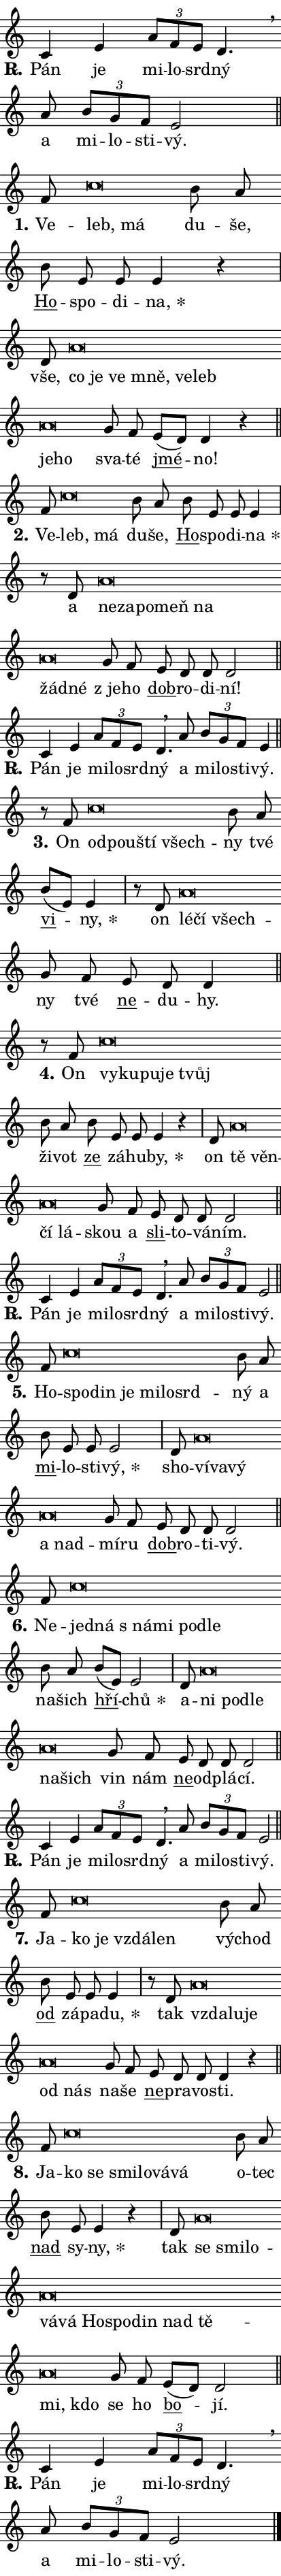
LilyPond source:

\version "2.22.1"
\header { tagline = "" }
\paper {
  indent = 0\cm
  top-margin = 0\cm
  right-margin = 0\cm
  bottom-margin = 0\cm
  left-margin = 0\cm
  paper-width = 7\cm
  page-breaking = #ly:one-page-breaking
  system-system-spacing.basic-distance = #11
  score-system-spacing.basic-distance = #11
  ragged-last = ##f
}


%% Author: Thomas Morley
%% https://lists.gnu.org/archive/html/lilypond-user/2020-05/msg00002.html
#(define (line-position grob)
"Returns position of @var[grob} in current system:
   @code{'start}, if at first time-step
   @code{'end}, if at last time-step
   @code{'middle} otherwise
"
  (let* ((col (ly:item-get-column grob))
         (ln (ly:grob-object col 'left-neighbor))
         (rn (ly:grob-object col 'right-neighbor))
         (col-to-check-left (if (ly:grob? ln) ln col))
         (col-to-check-right (if (ly:grob? rn) rn col))
         (break-dir-left
           (and
             (ly:grob-property col-to-check-left 'non-musical #f)
             (ly:item-break-dir col-to-check-left)))
         (break-dir-right
           (and
             (ly:grob-property col-to-check-right 'non-musical #f)
             (ly:item-break-dir col-to-check-right))))
        (cond ((eqv? 1 break-dir-left) 'start)
              ((eqv? -1 break-dir-right) 'end)
              (else 'middle))))

#(define (tranparent-at-line-position vctor)
  (lambda (grob)
  "Relying on @code{line-position} select the relevant enry from @var{vctor}.
Used to determine transparency,"
    (case (line-position grob)
      ((end) (not (vector-ref vctor 0)))
      ((middle) (not (vector-ref vctor 1)))
      ((start) (not (vector-ref vctor 2))))))

noteHeadBreakVisibility =
#(define-music-function (break-visibility)(vector?)
"Makes @code{NoteHead}s transparent relying on @var{break-visibility}"
#{
  \override NoteHead.transparent =
    #(tranparent-at-line-position break-visibility)
#})

#(define delete-ledgers-for-transparent-note-heads
  (lambda (grob)
    "Reads whether a @code{NoteHead} is transparent.
If so this @code{NoteHead} is removed from @code{'note-heads} from
@var{grob}, which is supposed to be @code{LedgerLineSpanner}.
As a result ledgers are not printed for this @code{NoteHead}"
    (let* ((nhds-array (ly:grob-object grob 'note-heads))
           (nhds-list
             (if (ly:grob-array? nhds-array)
                 (ly:grob-array->list nhds-array)
                 '()))
           ;; Relies on the transparent-property being done before
           ;; Staff.LedgerLineSpanner.after-line-breaking is executed.
           ;; This is fragile ...
           (to-keep
             (remove
               (lambda (nhd)
                 (ly:grob-property nhd 'transparent #f))
               nhds-list)))
      ;; TODO find a better method to iterate over grob-arrays, similiar
      ;; to filter/remove etc for lists
      ;; For now rebuilt from scratch
      (set! (ly:grob-object grob 'note-heads)  '())
      (for-each
        (lambda (nhd)
          (ly:pointer-group-interface::add-grob grob 'note-heads nhd))
        to-keep))))

hideNotes = {
  \noteHeadBreakVisibility #begin-of-line-visible
}
unHideNotes = {
  \noteHeadBreakVisibility #all-visible
}

% work-around for resetting accidentals
% https://lilypond.org/doc/v2.23/Documentation/notation/displaying-rhythms#unmetered-music
cadenzaMeasure = {
  \cadenzaOff
  \partial 1024 s1024
  \cadenzaOn
}

#(define-markup-command (accent layout props text) (markup?)
  "Underline accented syllable"
  (interpret-markup layout props
    #{\markup \override #'(offset . 4.3) \underline { #text }#}))

responsum = \markup \concat {
  "R" \hspace #-1.05 \path #0.1 #'((moveto 0 0.07) (lineto 0.9 0.8)) \hspace #0.05 "."
}

\layout {
    \context {
        \Staff
        \remove "Time_signature_engraver"
        \override LedgerLineSpanner.after-line-breaking = #delete-ledgers-for-transparent-note-heads
    }
    \context {
        \Voice {
            \override NoteHead.output-attributes = #'((class . "notehead"))
            \override Hairpin.height = #0.55
        }
    }
    \context {
        \Lyrics {
            \override StanzaNumber.output-attributes = #'((class . "stanzanumber"))
            \override LyricSpace.minimum-distance = #0.9
            \override LyricText.font-name = #"TeX Gyre Schola"
            \override LyricText.font-size = 1
            \override StanzaNumber.font-name = #"TeX Gyre Schola Bold"
            \override StanzaNumber.font-size = 1
        }
    }
}

% magnetic-lyrics.ily
%
%   written by
%     Jean Abou Samra <jean@abou-samra.fr>
%     Werner Lemberg <wl@gnu.org>
%
%   adapted by
%     Jiri Hon <jiri.hon@gmail.com>
%
% Version 2022-Apr-15

% https://www.mail-archive.com/lilypond-user@gnu.org/msg149350.html

#(define (Left_hyphen_pointer_engraver context)
   "Collect syllable-hyphen-syllable occurrences in lyrics and store
them in properties.  This engraver only looks to the left.  For
example, if the lyrics input is @code{foo -- bar}, it does the
following.

@itemize @bullet
@item
Set the @code{text} property of the @code{LyricHyphen} grob between
@q{foo} and @q{bar} to @code{foo}.

@item
Set the @code{left-hyphen} property of the @code{LyricText} grob with
text @q{foo} to the @code{LyricHyphen} grob between @q{foo} and
@q{bar}.
@end itemize

Use this auxiliary engraver in combination with the
@code{lyric-@/text::@/apply-@/magnetic-@/offset!} hook."
   (let ((hyphen #f)
         (text #f))
     (make-engraver
      (acknowledgers
       ((lyric-syllable-interface engraver grob source-engraver)
        (set! text grob)))
      (end-acknowledgers
       ((lyric-hyphen-interface engraver grob source-engraver)
        ;(when (not (grob::has-interface grob 'lyric-space-interface))
          (set! hyphen grob)));)
      ((stop-translation-timestep engraver)
       (when (and text hyphen)
         (ly:grob-set-object! text 'left-hyphen hyphen))
       (set! text #f)
       (set! hyphen #f)))))

#(define (lyric-text::apply-magnetic-offset! grob)
   "If the space between two syllables is less than the value in
property @code{LyricText@/.details@/.squash-threshold}, move the right
syllable to the left so that it gets concatenated with the left
syllable.

Use this function as a hook for
@code{LyricText@/.after-@/line-@/breaking} if the
@code{Left_@/hyphen_@/pointer_@/engraver} is active."
   (let ((hyphen (ly:grob-object grob 'left-hyphen #f)))
     (when hyphen
       (let ((left-text (ly:spanner-bound hyphen LEFT)))
         (when (grob::has-interface left-text 'lyric-syllable-interface)
           (let* ((common (ly:grob-common-refpoint grob left-text X))
                  (this-x-ext (ly:grob-extent grob common X))
                  (left-x-ext
                   (begin
                     ;; Trigger magnetism for left-text.
                     (ly:grob-property left-text 'after-line-breaking)
                     (ly:grob-extent left-text common X)))
                  ;; `delta` is the gap width between two syllables.
                  (delta (- (interval-start this-x-ext)
                            (interval-end left-x-ext)))
                  (details (ly:grob-property grob 'details))
                  (threshold (assoc-get 'squash-threshold details 0.2)))
             (when (< delta threshold)
               (let* (;; We have to manipulate the input text so that
                      ;; ligatures crossing syllable boundaries are not
                      ;; disabled.  For languages based on the Latin
                      ;; script this is essentially a beautification.
                      ;; However, for non-Western scripts it can be a
                      ;; necessity.
                      (lt (ly:grob-property left-text 'text))
                      (rt (ly:grob-property grob 'text))
                      (is-space (grob::has-interface hyphen 'lyric-space-interface))
                      (space (if is-space " " ""))
                      (space-markup (grob-interpret-markup grob " "))
                      (space-size (interval-length (ly:stencil-extent space-markup X)))
                      (extra-delta (if is-space space-size 0))
                      ;; Append new syllable.
                      (ltrt-space (if (and (string? lt) (string? rt))
                                (string-append lt space rt)
                                (make-concat-markup (list lt space rt))))
                      ;; Right-align `ltrt` to the right side.
                      (ltrt-space-markup (grob-interpret-markup
                               grob
                               (make-translate-markup
                                (cons (interval-length this-x-ext) 0)
                                (make-right-align-markup ltrt-space)))))
                 (begin
                   ;; Don't print `left-text`.
                   (ly:grob-set-property! left-text 'stencil #f)
                   ;; Set text and stencil (which holds all collected
                   ;; syllables so far) and shift it to the left.
                   (ly:grob-set-property! grob 'text ltrt-space)
                   (ly:grob-set-property! grob 'stencil ltrt-space-markup)
                   (ly:grob-translate-axis! grob (- (- delta extra-delta)) X))))))))))


#(define (lyric-hyphen::displace-bounds-first grob)
   ;; Make very sure this callback isn't triggered too early.
   (let ((left (ly:spanner-bound grob LEFT))
         (right (ly:spanner-bound grob RIGHT)))
     (ly:grob-property left 'after-line-breaking)
     (ly:grob-property right 'after-line-breaking)
     (ly:lyric-hyphen::print grob)))

squashThreshold = #0.4

\layout {
  \context {
    \Lyrics
    \consists #Left_hyphen_pointer_engraver
    \override LyricText.after-line-breaking =
      #lyric-text::apply-magnetic-offset!
    \override LyricHyphen.stencil = #lyric-hyphen::displace-bounds-first
    \override LyricText.details.squash-threshold = \squashThreshold
    \override LyricHyphen.minimum-distance = 0
    \override LyricHyphen.minimum-length = \squashThreshold
  }
}

squash = \override LyricText.details.squash-threshold = 9999
unSquash = \override LyricText.details.squash-threshold = \squashThreshold

left = \override LyricText.self-alignment-X = #LEFT
unLeft = \revert LyricText.self-alignment-X

starOffset = #(lambda (grob) 
                (let ((x_offset (ly:self-alignment-interface::aligned-on-x-parent grob)))
                  (if (= x_offset 0) 0 (+ x_offset 1.2))))

star = #(define-music-function (syllable)(string?)
"Append star separator at the end of a syllable"
#{
  \once \override LyricText.X-offset = #starOffset
  \lyricmode { \markup {
    #syllable
    \override #'((font-name . "TeX Gyre Schola Bold")) \hspace #0.2 \lower #0.65 \larger "*"
  } }
#})

starAccent = #(define-music-function (syllable)(string?)
"Append star separator at the end of a syllable and make accent"
#{
  \once \override LyricText.X-offset = #starOffset
  \lyricmode { \markup {
    \accent #syllable
    \override #'((font-name . "TeX Gyre Schola Bold")) \hspace #0.2 \lower #0.65 \larger "*"
  } }
#})

breath = #(define-music-function (syllable)(string?)
"Append breathing indicator at the end of a syllable"
#{
  \lyricmode { \markup { #syllable "+" } }
#})

optionalBreath = #(define-music-function (syllable)(string?)
"Append optional breathing indicator at the end of a syllable"
#{
  \lyricmode { \markup { #syllable "(+)" } }
#})


\score {
    <<
        \new Voice = "melody" { \cadenzaOn \key c \major \relative { c'4 e \tuplet 3/2 { a8[ f e] } d4. \breathe \bar "" a'8 \tuplet 3/2 { b[ g f] } e2 \cadenzaMeasure \bar "||" \break }
\relative { f'8 c'\breve*1/16 \hideNotes \breve*1/16 \bar "" \unHideNotes b8 a \bar "" b e, e e4 r \cadenzaMeasure \bar "|" d8 a'\breve*1/16 \hideNotes \breve*1/16 \bar "" \breve*1/16 \bar "" \breve*1/16 \bar "" \breve*1/16 \bar "" \breve*1/16 \bar "" \breve*1/16 \breve*1/16 \bar "" \unHideNotes g8 f \bar "" e[( d)] d4 r \cadenzaMeasure \bar "||" \break }
\relative { f'8 c'\breve*1/16 \hideNotes \breve*1/16 \bar "" \unHideNotes b8 a \bar "" b e, e e4 \cadenzaMeasure \bar "|" r8 d8 a'\breve*1/16 \hideNotes \breve*1/16 \bar "" \breve*1/16 \bar "" \breve*1/16 \bar "" \breve*1/16 \bar "" \breve*1/16 \breve*1/16 \bar "" \unHideNotes g8 f \bar "" e d d d2 \cadenzaMeasure \bar "||" \break }
\relative { c'4 e \tuplet 3/2 { a8[ f e] } d4. \breathe \bar "" a'8 \tuplet 3/2 { b[ g f] } e4 \cadenzaMeasure \bar "||" \break }
\relative { r8 f'8 c'\breve*1/16 \hideNotes \breve*1/16 \bar "" \breve*1/16 \breve*1/16 \bar "" \unHideNotes b8 a \bar "" b[( e,)] e4 \cadenzaMeasure \bar "|" r8 d8 a'\breve*1/16 \hideNotes \breve*1/16 \breve*1/16 \bar "" \unHideNotes g8 f \bar "" e d d4 \cadenzaMeasure \bar "||" \break }
\relative { r8 f'8 c'\breve*1/16 \hideNotes \breve*1/16 \bar "" \breve*1/16 \bar "" \breve*1/16 \breve*1/16 \bar "" \unHideNotes b8 a \bar "" b e, e e4 r \cadenzaMeasure \bar "|" d8 a'\breve*1/16 \hideNotes \breve*1/16 \bar "" \breve*1/16 \breve*1/16 \bar "" \unHideNotes g8 f \bar "" e d d d2 \cadenzaMeasure \bar "||" \break }
\relative { c'4 e \tuplet 3/2 { a8[ f e] } d4. \breathe \bar "" a'8 \tuplet 3/2 { b[ g f] } e2 \cadenzaMeasure \bar "||" \break }
\relative { f'8 c'\breve*1/16 \hideNotes \breve*1/16 \bar "" \breve*1/16 \bar "" \breve*1/16 \bar "" \breve*1/16 \breve*1/16 \bar "" \unHideNotes b8 a \bar "" b e, e e2 \cadenzaMeasure \bar "|" d8 a'\breve*1/16 \hideNotes \breve*1/16 \bar "" \breve*1/16 \bar "" \breve*1/16 \breve*1/16 \bar "" \unHideNotes g8 f \bar "" e d d d2 \cadenzaMeasure \bar "||" \break }
\relative { f'8 c'\breve*1/16 \hideNotes \breve*1/16 \bar "" \breve*1/16 \bar "" \breve*1/16 \bar "" \breve*1/16 \breve*1/16 \bar "" \unHideNotes b8 a \bar "" b[( e,)] e2 \cadenzaMeasure \bar "|" d8 a'\breve*1/16 \hideNotes \breve*1/16 \bar "" \breve*1/16 \bar "" \breve*1/16 \breve*1/16 \bar "" \unHideNotes g8 f \bar "" e d d d2 \cadenzaMeasure \bar "||" \break }
\relative { c'4 e \tuplet 3/2 { a8[ f e] } d4. \breathe \bar "" a'8 \tuplet 3/2 { b[ g f] } e2 \cadenzaMeasure \bar "||" \break }
\relative { f'8 c'\breve*1/16 \hideNotes \breve*1/16 \bar "" \breve*1/16 \breve*1/16 \bar "" \unHideNotes b8 a \bar "" b e, e e4 \cadenzaMeasure \bar "|" r8 d8 a'\breve*1/16 \hideNotes \breve*1/16 \bar "" \breve*1/16 \bar "" \breve*1/16 \breve*1/16 \bar "" \unHideNotes g8 f \bar "" e d d d4 r \cadenzaMeasure \bar "||" \break }
\relative { f'8 c'\breve*1/16 \hideNotes \breve*1/16 \bar "" \breve*1/16 \bar "" \breve*1/16 \bar "" \breve*1/16 \breve*1/16 \bar "" \unHideNotes b8 a \bar "" b e, e4 r \cadenzaMeasure \bar "|" d8 a'\breve*1/16 \hideNotes \breve*1/16 \bar "" \breve*1/16 \bar "" \breve*1/16 \bar "" \breve*1/16 \bar "" \breve*1/16 \bar "" \breve*1/16 \bar "" \breve*1/16 \bar "" \breve*1/16 \bar "" \breve*1/16 \bar "" \breve*1/16 \breve*1/16 \bar "" \unHideNotes g8 f \bar "" e[( d)] d2 \cadenzaMeasure \bar "||" \break }
\relative { c'4 e \tuplet 3/2 { a8[ f e] } d4. \breathe \bar "" a'8 \tuplet 3/2 { b[ g f] } e2 \cadenzaMeasure \bar "||" \break } \bar "|." }
        \new Lyrics \lyricsto "melody" { \lyricmode { \set stanza = \responsum
Pán je mi -- lo -- srd -- ný a mi -- lo -- sti -- vý.
\set stanza = "1."
Ve -- \left leb, \squash má \unLeft \unSquash du -- še, \markup \accent Ho -- spo -- di -- \star na, vše, \left co \squash je ve mně, ve -- leb je -- ho \unLeft \unSquash sva -- té \markup \accent jmé -- no!
\set stanza = "2."
Ve -- \left leb, \squash má \unLeft \unSquash du -- še, \markup \accent Ho -- spo -- di -- \star na a \left ne -- \squash za -- po -- meň na žád -- né \unLeft \unSquash "z je" -- ho \markup \accent dob -- ro -- di -- ní!
\set stanza = \responsum
Pán je mi -- lo -- srd -- ný a mi -- lo -- sti -- vý.
\set stanza = "3."
On \left od -- \squash pou -- ští všech -- \unLeft \unSquash ny tvé \markup \accent vi -- \star ny, on \left lé -- \squash čí všech -- \unLeft \unSquash ny tvé \markup \accent ne -- du -- hy.
\set stanza = "4."
On \left vy -- \squash ku -- pu -- je tvůj \unLeft \unSquash ži -- vot \markup \accent ze zá -- hu -- \star by, on \left tě \squash věn -- čí lá -- \unLeft \unSquash skou a \markup \accent sli -- to -- vá -- ním.
\set stanza = \responsum
Pán je mi -- lo -- srd -- ný a mi -- lo -- sti -- vý.
\set stanza = "5."
Ho -- \left spo -- \squash din je mi -- lo -- srd -- \unLeft \unSquash ný a \markup \accent mi -- lo -- sti -- \star vý, sho -- \left ví -- \squash va -- vý a nad -- \unLeft \unSquash mí -- ru \markup \accent dob -- ro -- ti -- vý.
\set stanza = "6."
Ne -- \left jed -- \squash ná "s ná" -- mi pod -- le \unLeft \unSquash na -- šich \markup \accent hří -- \star chů a -- \left ni \squash pod -- le na -- šich \unLeft \unSquash vin nám \markup \accent ne -- od -- plá -- cí.
\set stanza = \responsum
Pán je mi -- lo -- srd -- ný a mi -- lo -- sti -- vý.
\set stanza = "7."
Ja -- \left ko \squash je vzdá -- len \unLeft \unSquash vý -- chod \markup \accent od zá -- pa -- \star du, tak \left vzda -- \squash lu -- je od nás \unLeft \unSquash na -- še \markup \accent ne -- pra -- vo -- sti.
\set stanza = "8."
Ja -- \left ko \squash se smi -- lo -- vá -- vá \unLeft \unSquash o -- tec \markup \accent nad sy -- \star ny, tak \left se \squash smi -- lo -- vá -- vá Ho -- spo -- din nad tě -- mi, kdo \unLeft \unSquash se ho \markup \accent bo -- jí.
\set stanza = \responsum
Pán je mi -- lo -- srd -- ný a mi -- lo -- sti -- vý. } }
    >>
    \layout {}
}
